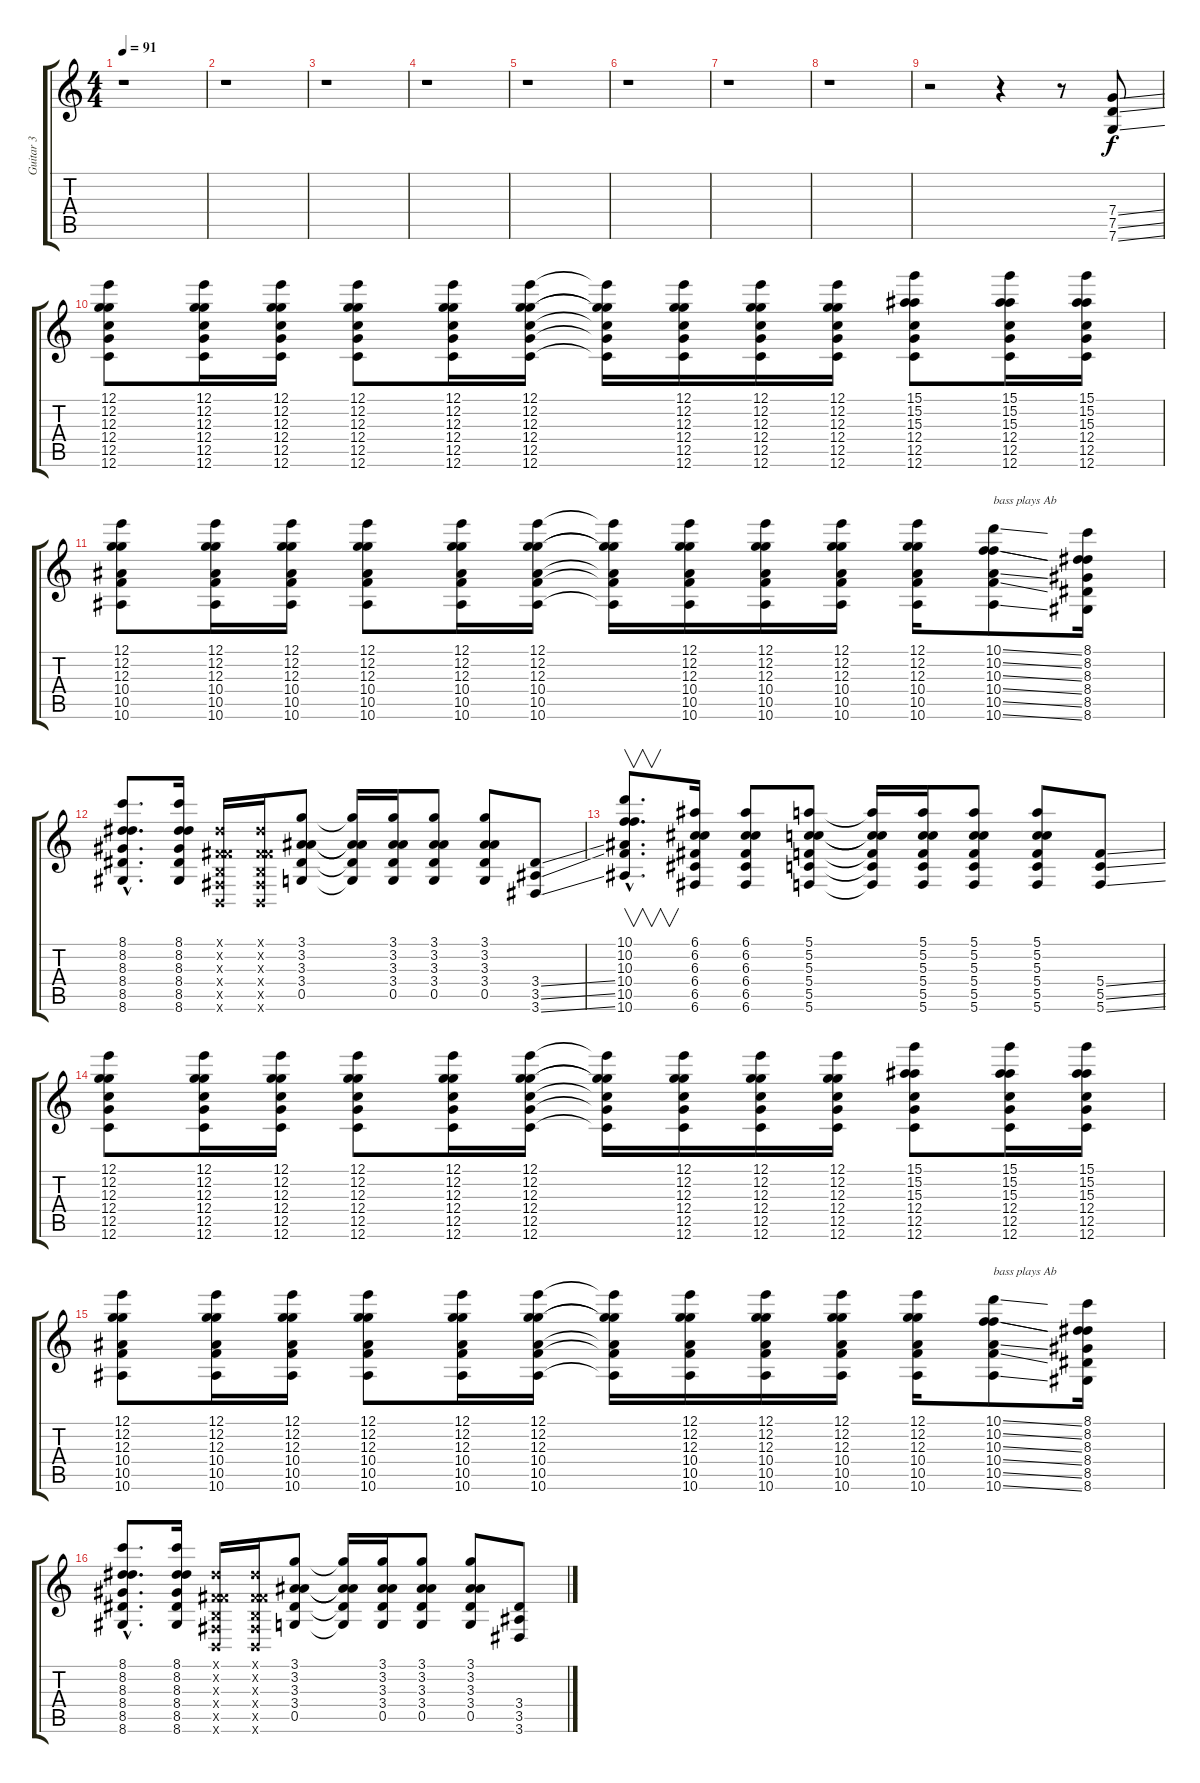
\track ("Guitar 3" "Guitar 3") {instrument overdrivenguitar}
\staff {score tabs}
\tuning (E4 G3 G3 C3 G2 C2) {hide}
\ts (4 4)
\tempo 91
\clef g2
\ks c
r.1{dy f} |
r.1 |
r.1 |
r.1 |
r.1 |
r.1 |
r.1 |
r.1 |
r.2 r.4 r.8 (7.4{ss} 7.5{ss} 7.6{ss}).8 |
(12.1 12.2 12.3 12.4 12.5 12.6).8 (12.1 12.2 12.3 12.4 12.5 12.6).16 (12.1 12.2 12.3 12.4 12.5 12.6).16 (12.1 12.2 12.3 12.4 12.5 12.6).8 (12.1 12.2 12.3 12.4 12.5 12.6).16 (12.1 12.2 12.3 12.4 12.5 12.6).16 (12.1{t} 12.2{t} 12.3{t} 12.4{t} 12.5{t} 12.6{t}).16 (12.1 12.2 12.3 12.4 12.5 12.6).16 (12.1 12.2 12.3 12.4 12.5 12.6).16 (12.1 12.2 12.3 12.4 12.5 12.6).16 (15.1 15.2 15.3 12.4 12.5 12.6).8 (15.1 15.2 15.3 12.4 12.5 12.6).16 (15.1 15.2 15.3 12.4 12.5 12.6).16 |
(12.1 12.2 12.3 10.4 10.5 10.6).8 (12.1 12.2 12.3 10.4 10.5 10.6).16 (12.1 12.2 12.3 10.4 10.5 10.6).16 (12.1 12.2 12.3 10.4 10.5 10.6).8 (12.1 12.2 12.3 10.4 10.5 10.6).16 (12.1 12.2 12.3 10.4 10.5 10.6).16 (12.1{t} 12.2{t} 12.3{t} 10.4{t} 10.5{t} 10.6{t}).16 (12.1 12.2 12.3 10.4 10.5 10.6).16 (12.1 12.2 12.3 10.4 10.5 10.6).16 (12.1 12.2 12.3 10.4 10.5 10.6).16 (12.1 12.2 12.3 10.4 10.5 10.6).16 (10.1{ss} 10.2{ss} 10.3{ss} 10.4{ss} 10.5{ss} 10.6{ss}).8{txt "bass plays Ab"} (8.1 8.2 8.3 8.4 8.5 8.6).16 |
(8.1{hac} 8.2{hac} 8.3{hac} 8.4{hac} 8.5{hac} 8.6{hac}).8{d} (8.1 8.2 8.3 8.4 8.5 8.6).16 (-1.1{x} -1.2{x} -1.3{x} -1.4{x} -1.5{x} -1.6{x}).16 (-1.1{x} -1.2{x} -1.3{x} -1.4{x} -1.5{x} -1.6{x}).16 (3.1 3.2 3.3 3.4 0.5).8 (3.1{t} 3.2{t} 3.3{t} 3.4{t} 0.5{t}).16 (3.1 3.2 3.3 3.4 0.5).16 (3.1 3.2 3.3 3.4 0.5).8 (3.1 3.2 3.3 3.4 0.5).8 (3.4{ss} 3.5{ss} 3.6{ss}).8 |
(10.1{hac} 10.2{hac} 10.3{hac} 10.4{hac} 10.5{hac} 10.6{hac}).8{v d} (6.1 6.2 6.3 6.4 6.5 6.6).16 (6.1 6.2 6.3 6.4 6.5 6.6).8 (5.1 5.2 5.3 5.4 5.5 5.6).8 (5.1{t} 5.2{t} 5.3{t} 5.4{t} 5.5{t} 5.6{t}).16 (5.1 5.2 5.3 5.4 5.5 5.6).16 (5.1 5.2 5.3 5.4 5.5 5.6).8 (5.1 5.2 5.3 5.4 5.5 5.6).8 (5.4{ss} 5.5{ss} 5.6{ss}).8 |
(12.1 12.2 12.3 12.4 12.5 12.6).8 (12.1 12.2 12.3 12.4 12.5 12.6).16 (12.1 12.2 12.3 12.4 12.5 12.6).16 (12.1 12.2 12.3 12.4 12.5 12.6).8 (12.1 12.2 12.3 12.4 12.5 12.6).16 (12.1 12.2 12.3 12.4 12.5 12.6).16 (12.1{t} 12.2{t} 12.3{t} 12.4{t} 12.5{t} 12.6{t}).16 (12.1 12.2 12.3 12.4 12.5 12.6).16 (12.1 12.2 12.3 12.4 12.5 12.6).16 (12.1 12.2 12.3 12.4 12.5 12.6).16 (15.1 15.2 15.3 12.4 12.5 12.6).8 (15.1 15.2 15.3 12.4 12.5 12.6).16 (15.1 15.2 15.3 12.4 12.5 12.6).16 |
(12.1 12.2 12.3 10.4 10.5 10.6).8 (12.1 12.2 12.3 10.4 10.5 10.6).16 (12.1 12.2 12.3 10.4 10.5 10.6).16 (12.1 12.2 12.3 10.4 10.5 10.6).8 (12.1 12.2 12.3 10.4 10.5 10.6).16 (12.1 12.2 12.3 10.4 10.5 10.6).16 (12.1{t} 12.2{t} 12.3{t} 10.4{t} 10.5{t} 10.6{t}).16 (12.1 12.2 12.3 10.4 10.5 10.6).16 (12.1 12.2 12.3 10.4 10.5 10.6).16 (12.1 12.2 12.3 10.4 10.5 10.6).16 (12.1 12.2 12.3 10.4 10.5 10.6).16 (10.1{ss} 10.2{ss} 10.3{ss} 10.4{ss} 10.5{ss} 10.6{ss}).8{txt "bass plays Ab"} (8.1 8.2 8.3 8.4 8.5 8.6).16 |
(8.1{hac} 8.2{hac} 8.3{hac} 8.4{hac} 8.5{hac} 8.6{hac}).8{d} (8.1 8.2 8.3 8.4 8.5 8.6).16 (-1.1{x} -1.2{x} -1.3{x} -1.4{x} -1.5{x} -1.6{x}).16 (-1.1{x} -1.2{x} -1.3{x} -1.4{x} -1.5{x} -1.6{x}).16 (3.1 3.2 3.3 3.4 0.5).8 (3.1{t} 3.2{t} 3.3{t} 3.4{t} 0.5{t}).16 (3.1 3.2 3.3 3.4 0.5).16 (3.1 3.2 3.3 3.4 0.5).8 (3.1 3.2 3.3 3.4 0.5).8 (3.4{ss} 3.5{ss} 3.6{ss}).8
